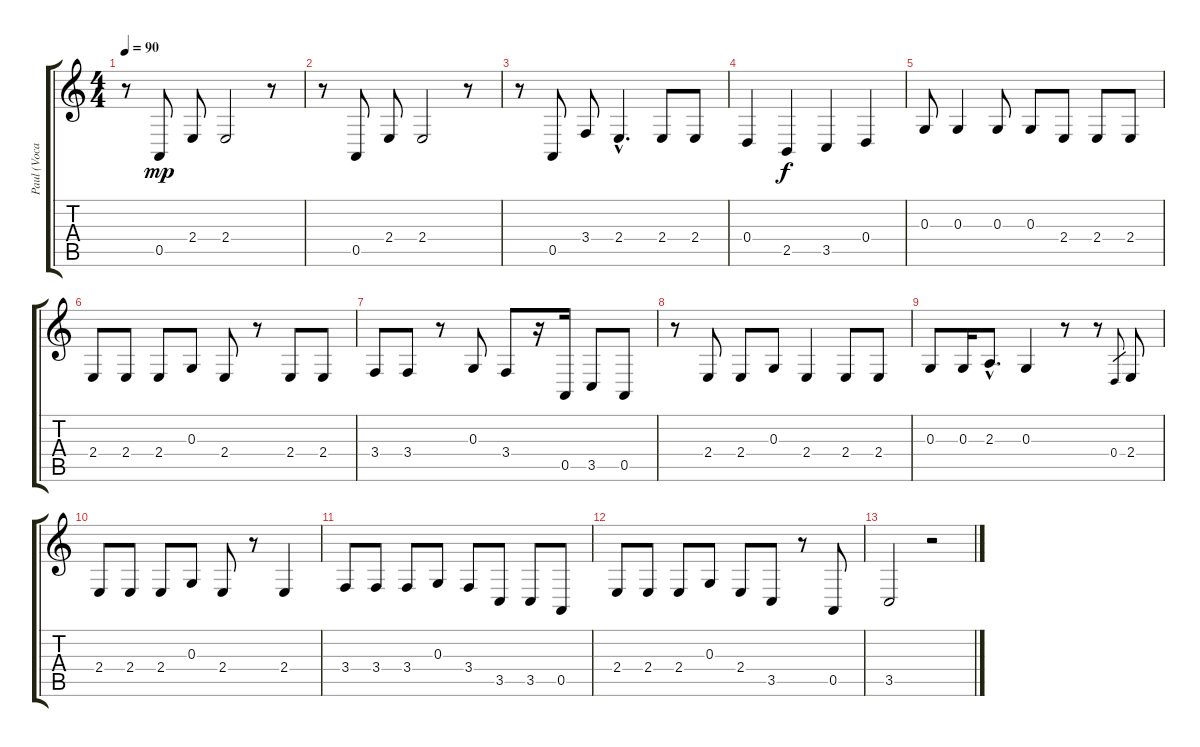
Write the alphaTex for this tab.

\track ("Paul (Vocals)" "Paul (Voca") {instrument tenorsax}
\staff {score tabs}
\tuning (E4 B3 G3 D3 A2 E2) {hide}
\ts (4 4)
\tempo 90
\clef g2
\ks c
r.8{dy mp} 0.5.8 2.4.8 2.4.2 r.8 |
r.8 0.5.8 2.4.8 2.4.2 r.8 |
r.8 0.5.8 3.4.8 2.4{hac}.4{d} 2.4.8 2.4.8 |
0.4.4 2.5.4{dy f} 3.5.4 0.4.4 |
0.3.8 0.3.4 0.3.8 0.3.8 2.4.8 2.4.8 2.4.8 |
2.4.8 2.4.8 2.4.8 0.3.8 2.4.8 r.8 2.4.8 2.4.8 |
3.4.8 3.4.8 r.8 0.3.8 3.4.8 r.16 0.5.16 3.5.8 0.5.8 |
r.8 2.4.8 2.4.8 0.3.8 2.4.4 2.4.8 2.4.8 |
0.3.8 0.3.16 2.3{hac}.8{d} 0.3.4 r.8 r.8 0.4.8{gr} 2.4.8 |
2.4.8 2.4.8 2.4.8 0.3.8 2.4.8 r.8 2.4.4 |
3.4.8 3.4.8 3.4.8 0.3.8 3.4.8 3.5.8 3.5.8 0.5.8 |
2.4.8 2.4.8 2.4.8 0.3.8 2.4.8 3.5.8 r.8 0.5.8 |
3.5.2 r.2
